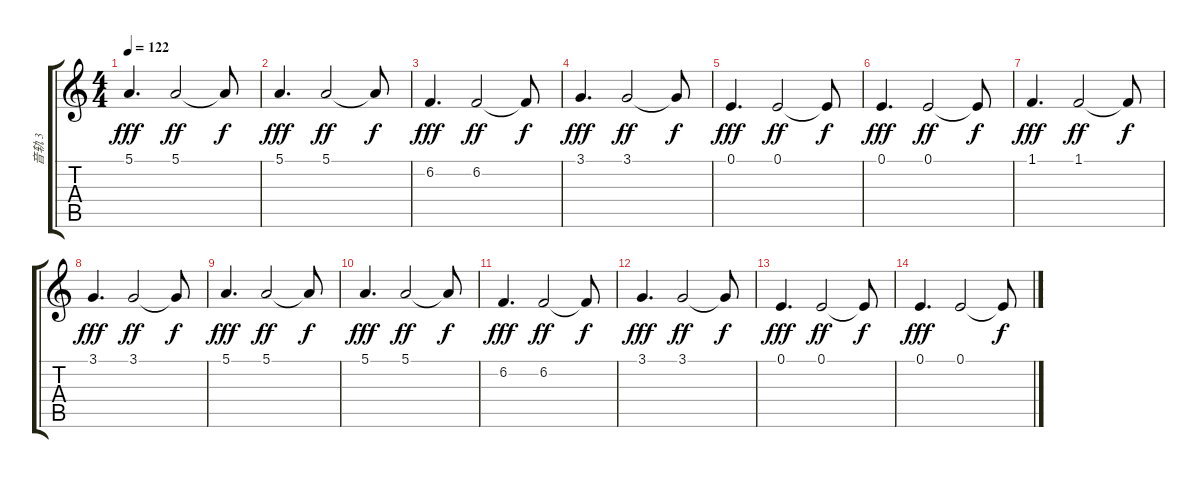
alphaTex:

\track ("音轨 3" "音轨 3") {instrument synthvoice}
\staff {score tabs}
\tuning (E4 B3 G3 D3 A2 E2) {hide}
\ts (4 4)
\tempo 122
\clef g2
\ks c
5.1.4{d dy fff} 5.1.2{dy ff} 5.1{t}.8{dy f} |
5.1.4{d dy fff} 5.1.2{dy ff} 5.1{t}.8{dy f} |
6.2.4{d dy fff} 6.2.2{dy ff} 6.2{t}.8{dy f} |
3.1.4{d dy fff} 3.1.2{dy ff} 3.1{t}.8{dy f} |
0.1.4{d dy fff} 0.1.2{dy ff} 0.1{t}.8{dy f} |
0.1.4{d dy fff} 0.1.2{dy ff} 0.1{t}.8{dy f} |
1.1.4{d dy fff} 1.1.2{dy ff} 1.1{t}.8{dy f} |
3.1.4{d dy fff} 3.1.2{dy ff} 3.1{t}.8{dy f} |
5.1.4{d dy fff} 5.1.2{dy ff} 5.1{t}.8{dy f} |
5.1.4{d dy fff} 5.1.2{dy ff} 5.1{t}.8{dy f} |
6.2.4{d dy fff} 6.2.2{dy ff} 6.2{t}.8{dy f} |
3.1.4{d dy fff} 3.1.2{dy ff} 3.1{t}.8{dy f} |
0.1.4{d dy fff} 0.1.2{dy ff} 0.1{t}.8{dy f} |
0.1.4{d dy fff} 0.1.2 0.1{t}.8{dy f}
